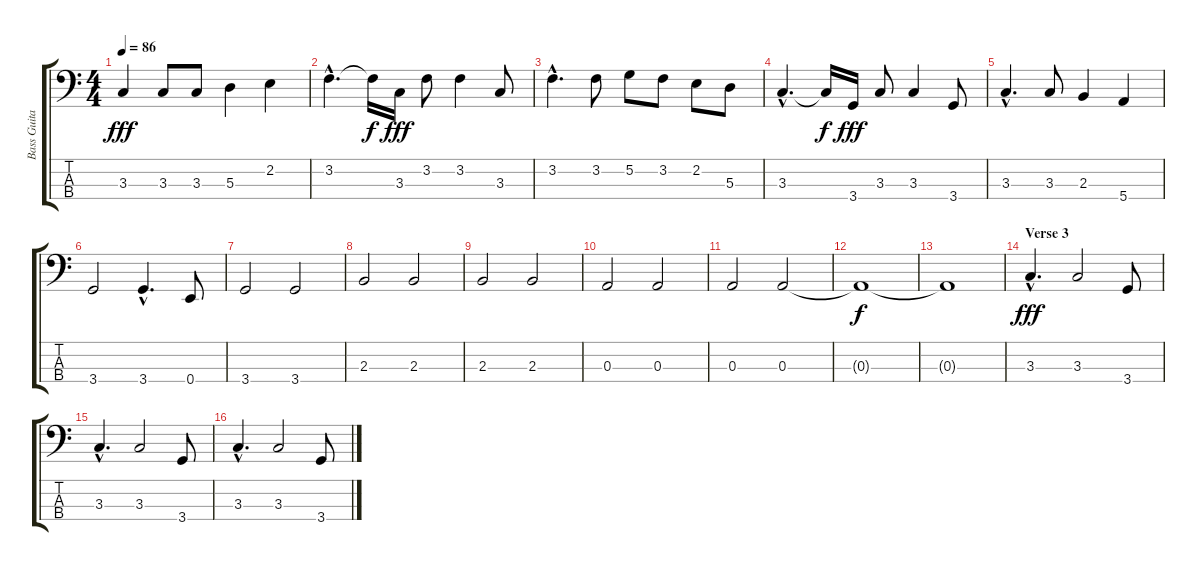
\track ("Bass Guitar (Ritchie)" "Bass Guita") {instrument electricbasspick}
\staff {score tabs}
\tuning (G2 D2 A1 E1) {hide}
\ts (4 4)
\tempo 86
\clef f4
\ks c
3.3.4{dy fff} 3.3.8 3.3.8 5.3.4 2.2.4 |
3.2{hac}.4{d} 3.2{t}.16{dy f} 3.3.16{dy fff} 3.2.8 3.2.4 3.3.8 |
3.2{hac}.4{d} 3.2.8 5.2.8 3.2.8 2.2.8 5.3.8 |
3.3{hac}.4{d} 3.3{t}.16{dy f} 3.4.16{dy fff} 3.3.8 3.3.4 3.4.8 |
3.3{hac}.4{d} 3.3.8 2.3.4 5.4.4 |
3.4.2 3.4{hac}.4{d} 0.4.8 |
3.4.2 3.4.2 |
2.3.2 2.3.2 |
2.3.2 2.3.2 |
0.3.2 0.3.2 |
0.3.2 0.3.2 |
0.3{t}.1{dy f volume 0} |
0.3{t}.1 |
\section ("" "Verse 3")
3.3{hac}.4{d dy fff volume 16} 3.3.2 3.4.8 |
3.3{hac}.4{d} 3.3.2 3.4.8 |
3.3{hac}.4{d} 3.3.2 3.4.8
